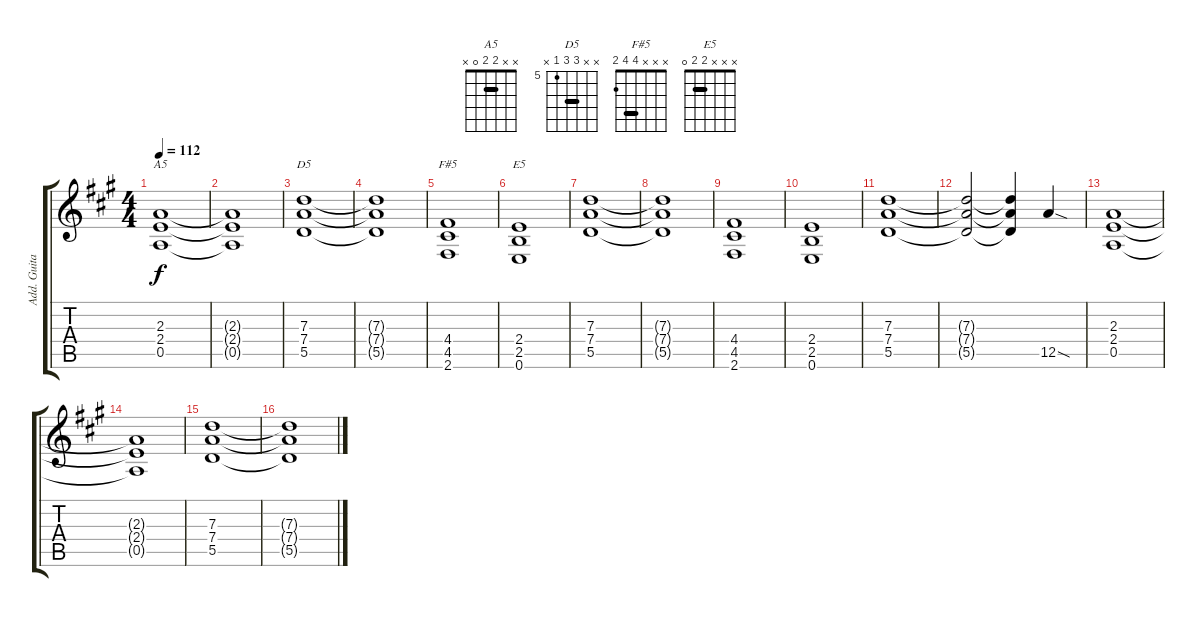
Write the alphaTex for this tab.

\track ("Add. Guitar 2" "Add. Guita") {instrument distortionguitar}
\staff {score tabs}
\tuning (E4 B3 G3 D3 A2 E2) {hide}
\chord ("A5" x x 2 2 0 x) {barre 2}
\chord ("D5" x x 7 7 5 x) {firstfret 5 barre 7}
\chord ("F#5" x x x 4 4 2) {barre 4}
\chord ("E5" x x x 2 2 0) {barre 2}
\ts (4 4)
\tempo 112
\clef g2
\ks a
(2.3 2.4 0.5).1{ch "A5" dy f} |
(2.3{t} 2.4{t} 0.5{t}).1 |
(7.3 7.4 5.5).1{ch "D5"} |
(7.3{t} 7.4{t} 5.5{t}).1 |
(4.4 4.5 2.6).1{ch "F#5"} |
(2.4 2.5 0.6).1{ch "E5"} |
(7.3 7.4 5.5).1 |
(7.3{t} 7.4{t} 5.5{t}).1 |
(4.4 4.5 2.6).1 |
(2.4 2.5 0.6).1 |
(7.3 7.4 5.5).1 |
(7.3{t} 7.4{t} 5.5{t}).2 (7.3{t} 7.4{t} 5.5{t}).4 12.5{sod}.4 |
(2.3 2.4 0.5).1 |
(2.3{t} 2.4{t} 0.5{t}).1 |
(7.3 7.4 5.5).1 |
(7.3{t} 7.4{t} 5.5{t}).1
